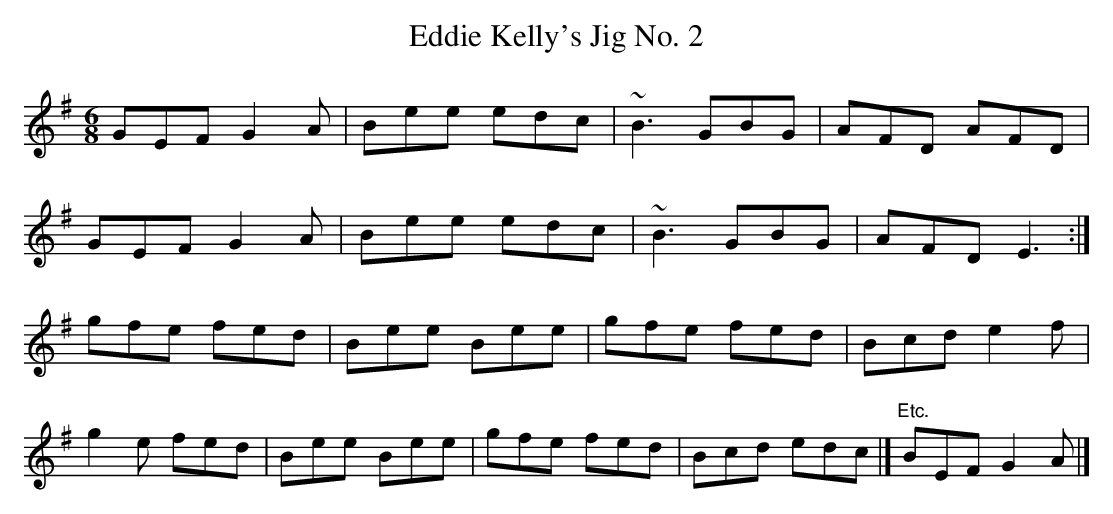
X:1
T:Eddie Kelly's Jig No. 2
M:6/8
L:1/8
K:Em
GEF G2A|Bee edc|~B3 GBG|AFD AFD|!
GEF G2A|Bee edc|~B3 GBG|AFD E3:|]!
gfe fed|Bee Bee|gfe fed|Bcd e2f|!
g2e fed|Bee Bee|gfe fed|Bcd edc|]
"Etc."BEF G2A|]!
